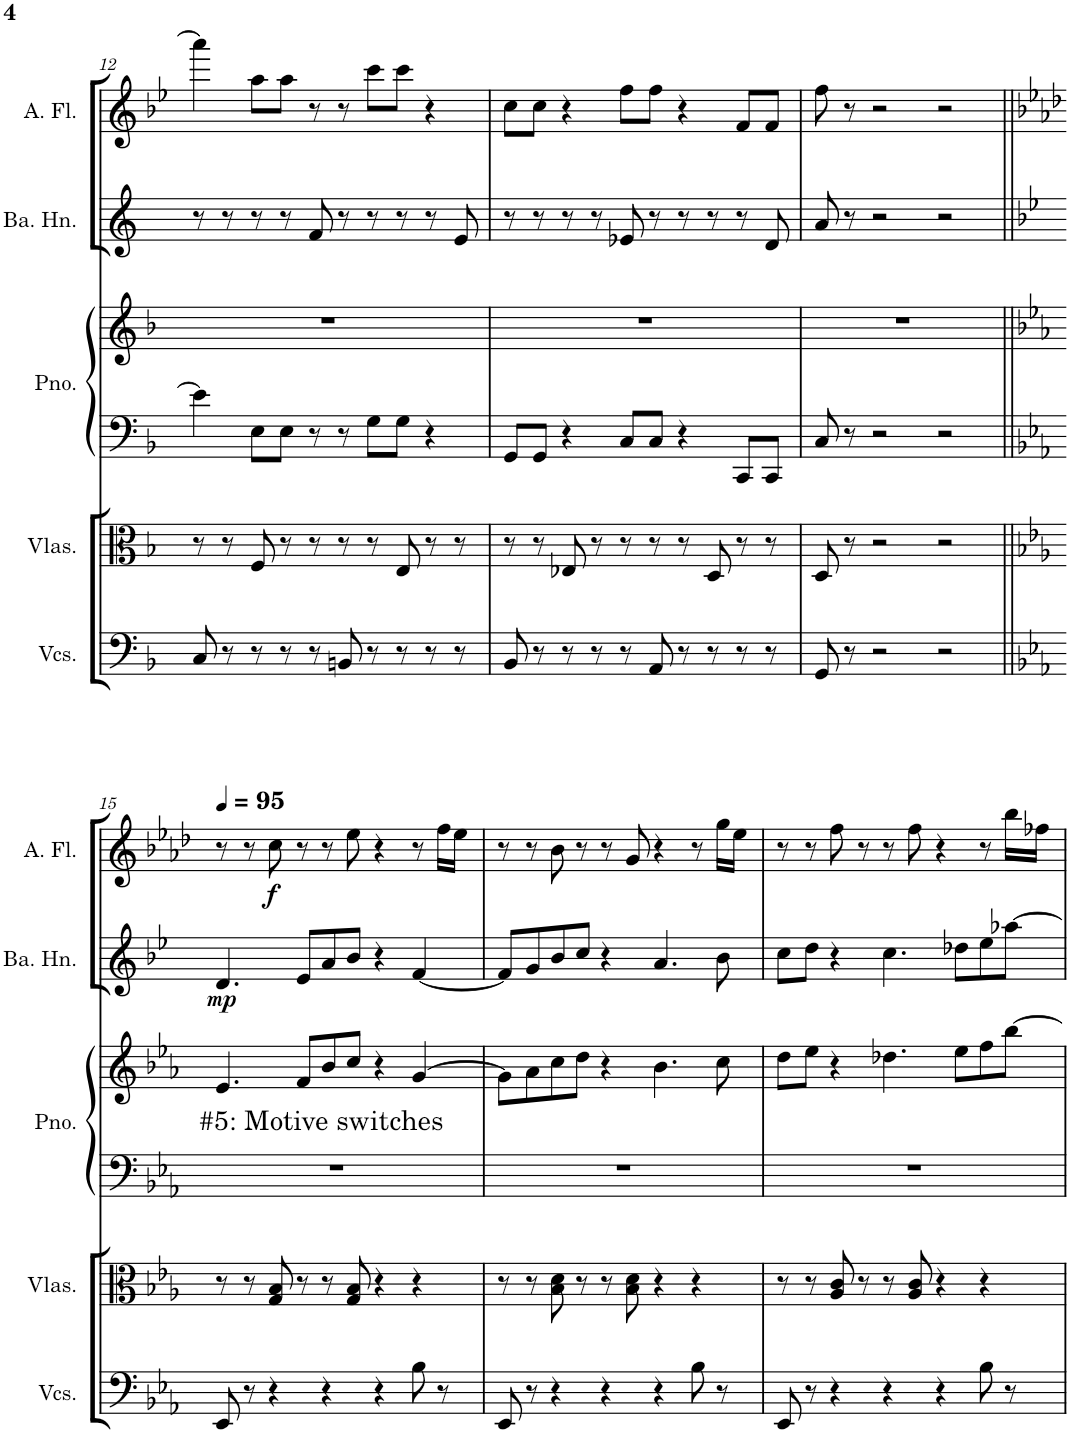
**kern	**kern	**kern	**kern	**kern	**dynam	**kern	**dynam
*part5	*part4	*part3	*part3	*part2	*part2	*part1	*part1
*staff6	*staff5	*staff4	*staff3	*staff2	*staff2	*staff1	*staff1
*I"Violoncellos	*I"Violas	*I"Piano	*	*I"Basset Horn	*	*I"Alto Flute	*
*I'Vcs.	*I'Vlas.	*I'Pno.	*	*I'Ba. Hn.	*	*I'A. Fl.	*
!!LO:PB:g=z
*clefF4	*clefC3	*clefF4	*clefG2	*clefG2	*	*clefG2	*
*	*	*	*	*Trd4c7	*	*Trd3c5	*
*k[b-]	*k[b-]	*k[b-]	*k[b-]	*k[]	*	*k[b-e-]	*
*M5/4	*M5/4	*M5/4	*M5/4	*M5/4	*	*M5/4	*
=12	=12	=12	=12	=12	=12	=12	=12
8C/	8r	4e\]	4%5r	8r	.	4aaa\]	.
8r	8r	.	.	8r	.	.	.
8r	8F/	8E\L	.	8r	.	8aa\L	.
8r	8r	8E\J	.	8r	.	8aa\J	.
8r	8r	8r	.	8f/	.	8r	.
8BBn/	8r	8r	.	8r	.	8r	.
8r	8r	8G\L	.	8r	.	8ccc\L	.
8r	8E/	8G\J	.	8r	.	8ccc\J	.
8r	8r	4r	.	8r	.	4r	.
8r	8r	.	.	8e/	.	.	.
=13	=13	=13	=13	=13	=13	=13	=13
8BB-/	8r	8GG/L	4%5r	8r	.	8cc\L	.
8r	8r	8GG/J	.	8r	.	8cc\J	.
8r	8E-X/	4r	.	8r	.	4r	.
8r	8r	.	.	8r	.	.	.
8r	8r	8C/L	.	8e-X/	.	8ff\L	.
8AA/	8r	8C/J	.	8r	.	8ff\J	.
8r	8r	4r	.	8r	.	4r	.
8r	8D/	.	.	8r	.	.	.
8r	8r	8CC/L	.	8r	.	8f/L	.
8r	8r	8CC/J	.	8d/	.	8f/J	.
=14	=14	=14	=14	=14	=14	=14	=14
8GG/	8D/	8C/	4%5r	8a/	.	8ff\	.
8r	8r	8r	.	8r	.	8r	.
2r	2r	2r	.	2r	.	2r	.
2r	2r	2r	.	2r	.	2r	.
!!LO:LB:g=z
=15||	=15||	=15||	=15||	=15||	=15||	=15||	=15||
*k[b-e-a-]	*k[b-e-a-]	*k[b-e-a-]	*k[b-e-a-]	*k[b-e-]	*	*k[b-e-a-d-]	*
*	*	*	*	*	*	*MM95	*
!	!	!	!LO:TX:b:t=#5&colon; Motive switches	!	!	!	!
!	!	!	!	!	!LO:DY:b	!	!
8EE-/	8r	4%5r	4.e-/	4.d/	mp	8r	.
8r	8r	.	.	.	.	8r	.
!	!	!	!	!	!	!	!LO:DY:b
4r	8G/ 8B-/	.	.	.	.	8cc\	f
.	8r	.	8f/L	8e-/L	.	8r	.
4r	8r	.	8b-/	8a/	.	8r	.
.	8G/ 8B-/	.	8cc/J	8b-/J	.	8ee-\	.
4r	4r	.	4r	4r	.	4r	.
8B-\	4r	.	[4g/	[4f/	.	8r	.
8r	.	.	.	.	.	16ff\LL	.
.	.	.	.	.	.	16ee-\JJ	.
=16	=16	=16	=16	=16	=16	=16	=16
8EE-/	8r	4%5r	8g\L]	8f/L]	.	8r	.
8r	8r	.	8a-\	8g/	.	8r	.
4r	8B-\ 8d\	.	8cc\	8b-/	.	8b-\	.
.	8r	.	8dd\J	8cc/J	.	8r	.
4r	8r	.	4r	4r	.	8r	.
.	8B-\ 8d\	.	.	.	.	8g/	.
4r	4r	.	4.b-\	4.a/	.	4r	.
8B-\	4r	.	.	.	.	8r	.
8r	.	.	8cc\	8b-\	.	16gg\LL	.
.	.	.	.	.	.	16ee-\JJ	.
=17	=17	=17	=17	=17	=17	=17	=17
8EE-/	8r	4%5r	8dd\L	8cc\L	.	8r	.
8r	8r	.	8ee-\J	8dd\J	.	8r	.
4r	8A-/ 8c/	.	4r	4r	.	8ff\	.
.	8r	.	.	.	.	8r	.
4r	8r	.	4.dd-X\	4.cc\	.	8r	.
.	8A-/ 8c/	.	.	.	.	8ff\	.
4r	4r	.	.	.	.	4r	.
.	.	.	8ee-\L	8dd-X\L	.	.	.
8B-\	4r	.	8ff\	8ee-\	.	8r	.
8r	.	.	[8bb-\J	[8aa-X\J	.	16bb-\LL	.
.	.	.	.	.	.	16ff-X\JJ	.
=	=	=	=	=	=	=	=
*-	*-	*-	*-	*-	*-	*-	*-
